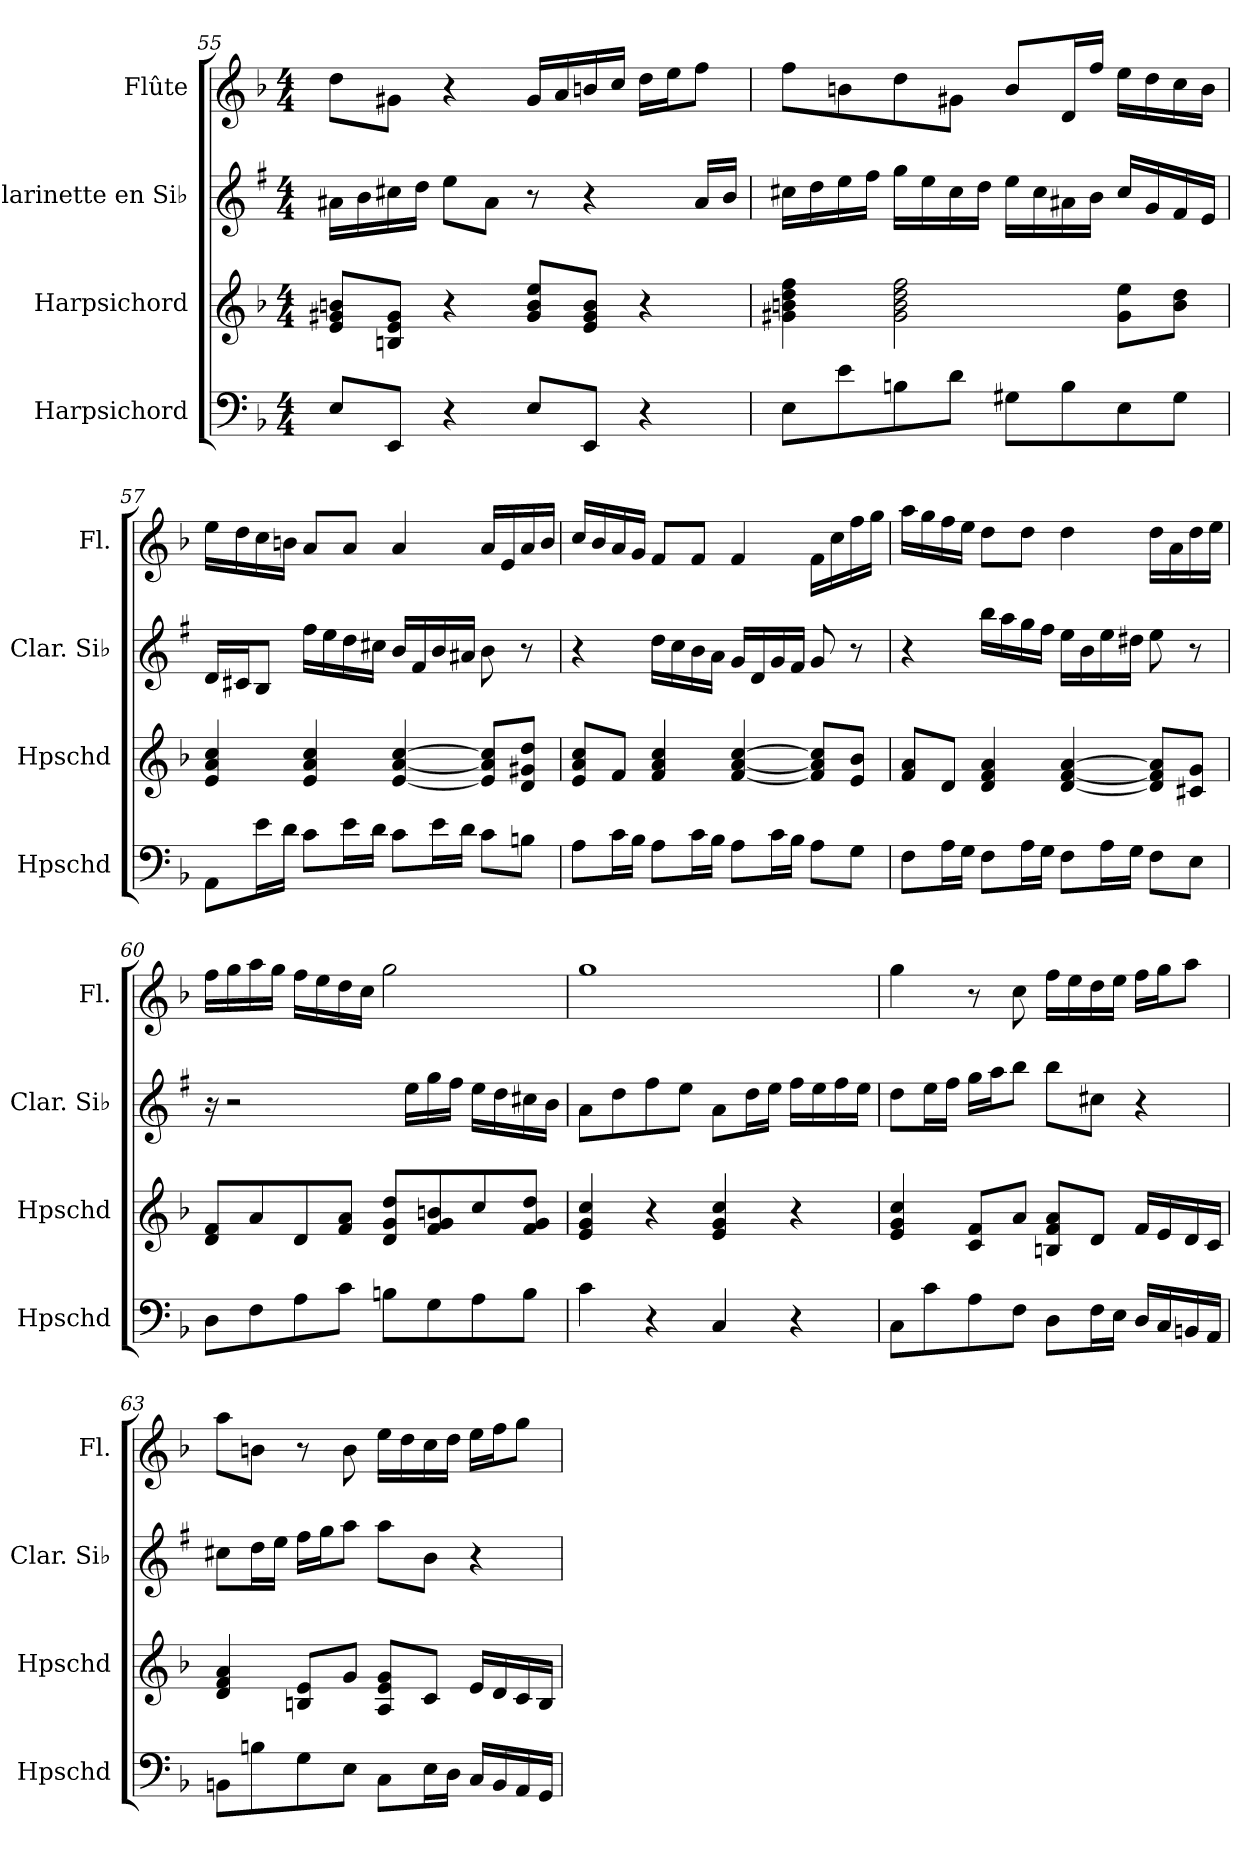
**kern	**kern	**kern	**kern
*part4	*part3	*part2	*part1
*staff4	*staff3	*staff2	*staff1
*I"Harpsichord	*I"Harpsichord	*I"Clarinette en Si♭	*I"Flûte
*I'Hpschd	*I'Hpschd	*I'Clar. Si♭	*I'Fl.
*clefF4	*clefG2	*clefG2	*clefG2
*	*	*ITrd1c2	*
*k[b-]	*k[b-]	*k[b-]	*k[b-]
*M4/4	*M4/4	*M4/4	*M4/4
=55	=55	=55	=55
8E/L	8e/ 8g#X/ 8bn/L	16g#X\LL	8dd\L
.	.	16a\	.
8EE/J	8Bn/ 8e/ 8g#/J	16bn\	8g#X\J
.	.	16cc\JJ	.
4r	4r	8dd\L	4r
.	.	8g#\J	.
8E/L	8g#/ 8b/ 8ee/L	8r	16g#/LL
.	.	.	16a/
8EE/J	8e/ 8g#/ 8b/J	4r	16bn/
.	.	.	16cc/JJ
4r	4r	.	16dd\LL
.	.	.	16ee\J
.	.	16g#/LL	8ff\J
.	.	16a/JJ	.
!!LO:LB:g=z
=56	=56	=56	=56
8E\L	4g#X\ 4bn\ 4dd\ 4ff\	16bn\LL	8ff\L
.	.	16cc\	.
8e\	.	16dd\	8bn\
.	.	16ee\JJ	.
8Bn\	2g#\ 2b\ 2dd\ 2ff\	16ff\LL	8dd\
.	.	16dd\	.
8d\J	.	16b\	8g#X\J
.	.	16cc\JJ	.
8G#X\L	.	16dd\LL	8b/L
.	.	16b\	.
8B\	.	16g#X\	16d/L
.	.	16a\JJ	16ff/JJ
8E\	8g#\ 8ee\L	16b/LL	16ee\LL
.	.	16f/	16dd\
8G#\J	8b\ 8dd\J	16e/	16cc\
.	.	16d/JJ	16b\JJ
=57	=57	=57	=57
8AA\L	4e/ 4a/ 4cc/	16c/LL	16ee\LL
.	.	16Bn/J	16dd\
16e\L	.	8A/J	16cc\
16d\JJ	.	.	16bn\JJ
8c\L	4e/ 4a/ 4cc/	16ee\LL	8a/L
.	.	16dd\	.
16e\L	.	16cc\	8a/J
16d\JJ	.	16bn\JJ	.
8c\L	[4e/ [4a/ [4cc/	16a/LL	4a/
.	.	16e/	.
16e\L	.	16a/	.
16d\JJ	.	16g#X/JJ	.
8c\L	8e/] 8a/] 8cc/]L	8a\	16a/LL
.	.	.	16e/
8Bn\J	8d/ 8g#X/ 8dd/J	8r	16a/
.	.	.	16b/JJ
!!LO:PB:g=z
=58	=58	=58	=58
8A\L	8e/ 8a/ 8cc/L	4r	16cc/LL
.	.	.	16b-/
16c\L	8f/J	.	16a/
16B-\JJ	.	.	16g/JJ
8A\L	4f/ 4a/ 4cc/	16cc\LL	8f/L
.	.	16b-\	.
16c\L	.	16a\	8f/J
16B-\JJ	.	16g\JJ	.
8A\L	[4f/ [4a/ [4cc/	16f/LL	4f/
.	.	16c/	.
16c\L	.	16f/	.
16B-\JJ	.	16e/JJ	.
8A\L	8f/] 8a/] 8cc/]L	8f/	16f\LL
.	.	.	16cc\
8G\J	8e/ 8b-/J	8r	16ff\
.	.	.	16gg\JJ
=59	=59	=59	=59
8F\L	8f/ 8a/L	4r	16aa\LL
.	.	.	16gg\
16A\L	8d/J	.	16ff\
16G\JJ	.	.	16ee\JJ
8F\L	4d/ 4f/ 4a/	16aa\LL	8dd\L
.	.	16gg\	.
16A\L	.	16ff\	8dd\J
16G\JJ	.	16ee\JJ	.
8F\L	[4d/ [4f/ [4a/	16dd\LL	4dd\
.	.	16a\	.
16A\L	.	16dd\	.
16G\JJ	.	16cc#X\JJ	.
8F\L	8d/] 8f/] 8a/]L	8dd\	16dd\LL
.	.	.	16a\
8E\J	8c#X/ 8g/J	8r	16dd\
.	.	.	16ee\JJ
=60	=60	=60	=60
8D\L	8d/ 8f/L	16r	16ff\LL
.	.	2r	16gg\
8F\	8a/	.	16aa\
.	.	.	16gg\JJ
8A\	8d/	.	16ff\LL
.	.	.	16ee\
8c\J	8f/ 8a/J	.	16dd\
.	.	.	16cc\JJ
8Bn\L	8d/ 8g/ 8dd/L	.	2gg\
.	.	16dd\LL	.
8G\	8f/ 8g/ 8bn/	16ff\	.
.	.	16ee\JJ	.
8A\	8cc/	16dd\LL	.
.	.	16cc\	.
8B\J	8f/ 8g/ 8dd/J	16bn\	.
.	.	16a\JJ	.
!!LO:LB:g=z
=61	=61	=61	=61
4c\	4e/ 4g/ 4cc/	8g\L	1gg
.	.	8cc\	.
4r	4r	8ee\	.
.	.	8dd\J	.
4C/	4e/ 4g/ 4cc/	8g\L	.
.	.	16cc\L	.
.	.	16dd\JJ	.
4r	4r	16ee\LL	.
.	.	16dd\	.
.	.	16ee\	.
.	.	16dd\JJ	.
=62	=62	=62	=62
8C\L	4e/ 4g/ 4cc/	8cc\L	4gg\
8c\	.	16dd\L	.
.	.	16ee\JJ	.
8A\	8c/ 8f/L	16ff\LL	8r
.	.	16gg\J	.
8F\J	8a/J	8aa\J	8cc\
8D\L	8Bn/ 8f/ 8a/L	8aa\L	16ff\LL
.	.	.	16ee\
16F\L	8d/J	8bn\J	16dd\
16E\JJ	.	.	16ee\JJ
16D/LL	16f/LL	4r	16ff\LL
16C/	16e/	.	16gg\J
16BBn/	16d/	.	8aa\J
16AA/JJ	16c/JJ	.	.
=63	=63	=63	=63
8BBn\L	4d/ 4f/ 4a/	8bn\L	8aa\L
8Bn\	.	16cc\L	8bn\J
.	.	16dd\JJ	.
8G\	8Bn/ 8e/L	16ee\LL	8r
.	.	16ff\J	.
8E\J	8g/J	8gg\J	8b\
8C\L	8A/ 8e/ 8g/L	8gg\L	16ee\LL
.	.	.	16dd\
16E\L	8c/J	8a\J	16cc\
16D\JJ	.	.	16dd\JJ
16C/LL	16e/LL	4r	16ee\LL
16BB/	16d/	.	16ff\J
16AA/	16c/	.	8gg\J
16GG/JJ	16B/JJ	.	.
=	=	=	=
*-	*-	*-	*-
